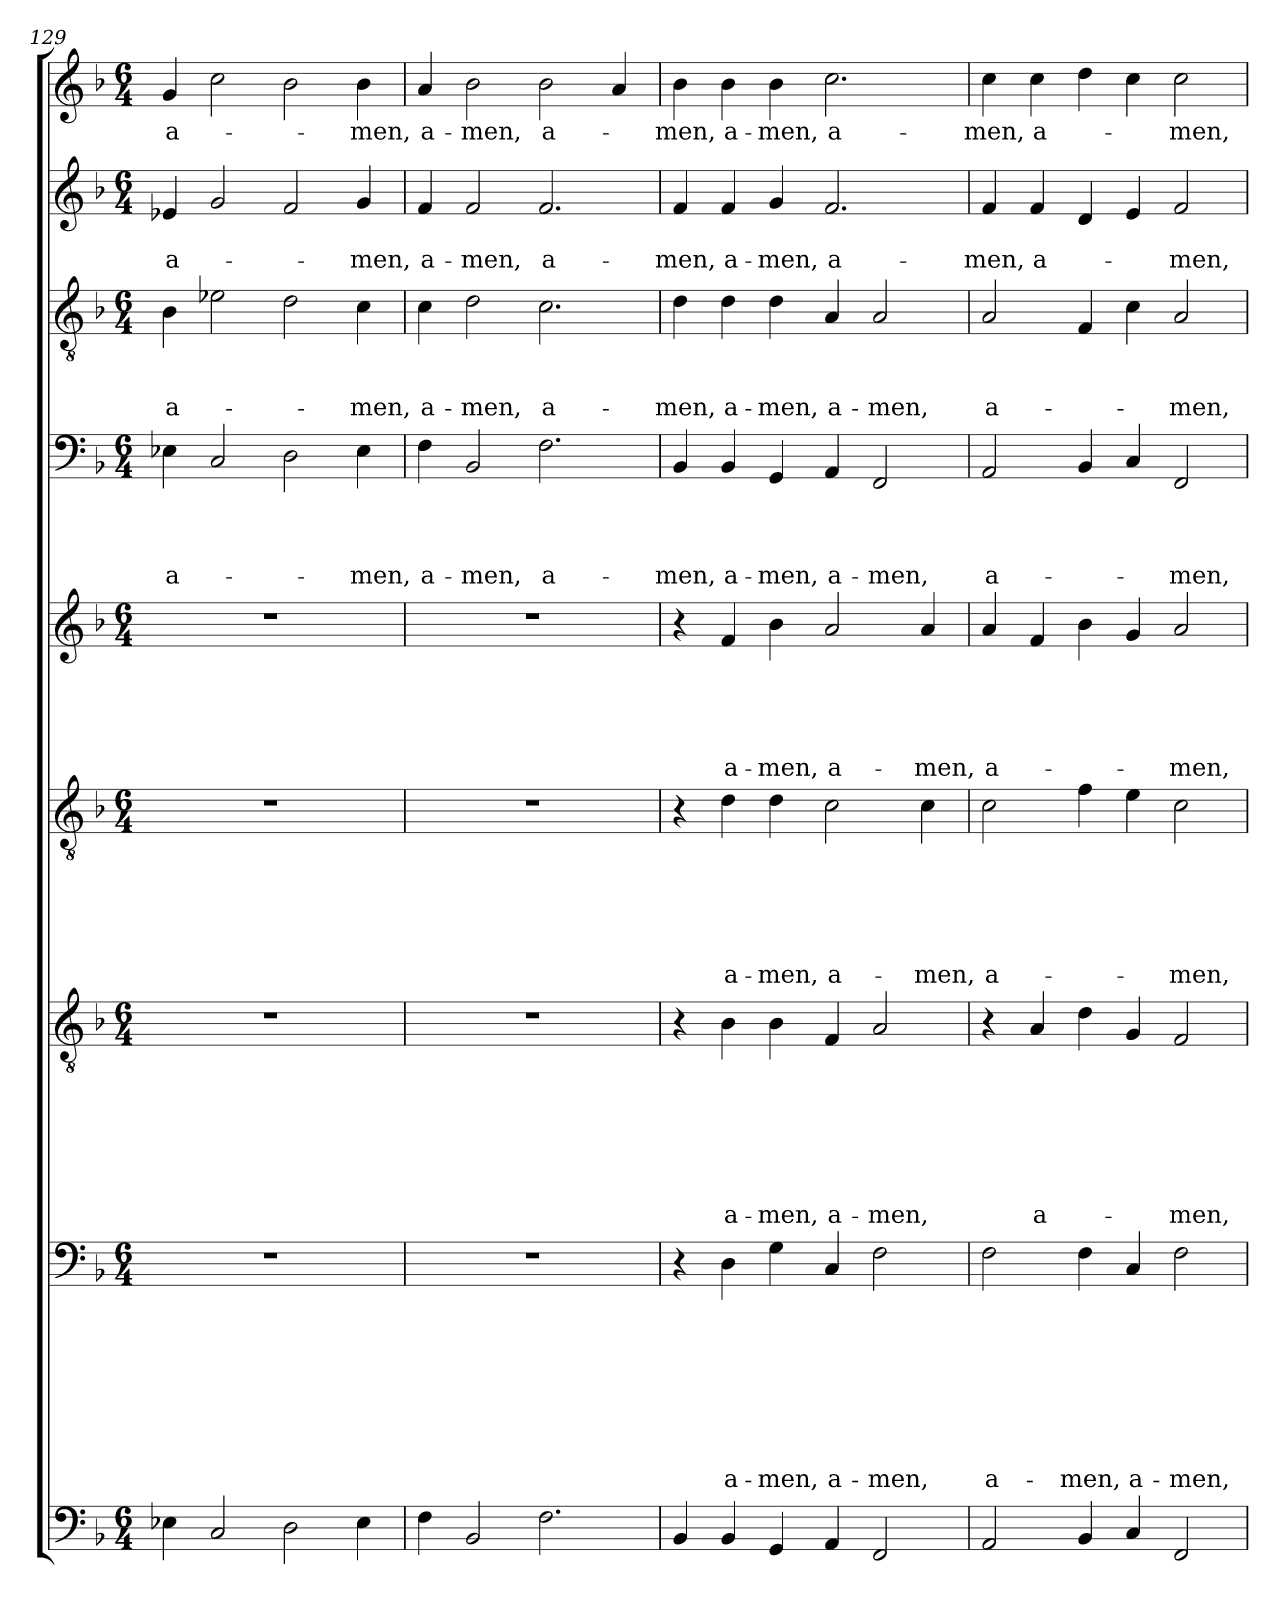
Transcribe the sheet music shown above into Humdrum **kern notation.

**kern	**kern	**text	**text	**text	**text	**text	**text	**text	**text	**kern	**text	**text	**text	**text	**text	**text	**text	**kern	**text	**text	**text	**text	**text	**text	**kern	**text	**text	**text	**text	**text	**kern	**text	**text	**text	**text	**kern	**text	**text	**text	**kern	**text	**text	**kern	**text
*part9	*part8	*part8	*part8	*part8	*part8	*part8	*part8	*part8	*part8	*part7	*part7	*part7	*part7	*part7	*part7	*part7	*part7	*part6	*part6	*part6	*part6	*part6	*part6	*part6	*part5	*part5	*part5	*part5	*part5	*part5	*part4	*part4	*part4	*part4	*part4	*part3	*part3	*part3	*part3	*part2	*part2	*part2	*part1	*part1
*staff9	*staff8	*staff8	*staff8	*staff8	*staff8	*staff8	*staff8	*staff8	*staff8	*staff7	*staff7	*staff7	*staff7	*staff7	*staff7	*staff7	*staff7	*staff6	*staff6	*staff6	*staff6	*staff6	*staff6	*staff6	*staff5	*staff5	*staff5	*staff5	*staff5	*staff5	*staff4	*staff4	*staff4	*staff4	*staff4	*staff3	*staff3	*staff3	*staff3	*staff2	*staff2	*staff2	*staff1	*staff1
*clefF4	*clefF4	*	*	*	*	*	*	*	*	*clefGv2	*	*	*	*	*	*	*	*clefGv2	*	*	*	*	*	*	*clefG2	*	*	*	*	*	*clefF4	*	*	*	*	*clefGv2	*	*	*	*clefG2	*	*	*clefG2	*
*k[b-]	*k[b-]	*	*	*	*	*	*	*	*	*k[b-]	*	*	*	*	*	*	*	*k[b-]	*	*	*	*	*	*	*k[b-]	*	*	*	*	*	*k[b-]	*	*	*	*	*k[b-]	*	*	*	*k[b-]	*	*	*k[b-]	*
*F:	*F:	*	*	*	*	*	*	*	*	*F:	*	*	*	*	*	*	*	*F:	*	*	*	*	*	*	*F:	*	*	*	*	*	*F:	*	*	*	*	*F:	*	*	*	*F:	*	*	*F:	*
*M6/4	*M6/4	*	*	*	*	*	*	*	*	*M6/4	*	*	*	*	*	*	*	*M6/4	*	*	*	*	*	*	*M6/4	*	*	*	*	*	*M6/4	*	*	*	*	*M6/4	*	*	*	*M6/4	*	*	*M6/4	*
=129	=129	=129	=129	=129	=129	=129	=129	=129	=129	=129	=129	=129	=129	=129	=129	=129	=129	=129	=129	=129	=129	=129	=129	=129	=129	=129	=129	=129	=129	=129	=129	=129	=129	=129	=129	=129	=129	=129	=129	=129	=129	=129	=129	=129
!	!	!	!	!	!	!	!	!	!	!	!	!	!	!	!	!	!	!	!	!	!	!	!	!	!	!	!	!	!	!	!	!	!	!	!LO:LY:b	!	!	!	!LO:LY:b	!	!	!LO:LY:b	!	!LO:LY:b
4E-X\	1.r	.	.	.	.	.	.	.	.	1.r	.	.	.	.	.	.	.	1.r	.	.	.	.	.	.	1.r	.	.	.	.	.	4E-X\	.	.	.	a-	4B-\	.	.	a-	4e-X/	.	a-	4g/	a-
2C/	.	.	.	.	.	.	.	.	.	.	.	.	.	.	.	.	.	.	.	.	.	.	.	.	.	.	.	.	.	.	2C/	.	.	.	.	2e-X\	.	.	.	2g/	.	.	2cc\	.
2D\	.	.	.	.	.	.	.	.	.	.	.	.	.	.	.	.	.	.	.	.	.	.	.	.	.	.	.	.	.	.	2D\	.	.	.	.	2d\	.	.	.	2f/	.	.	2b-\	.
!	!	!	!	!	!	!	!	!	!	!	!	!	!	!	!	!	!	!	!	!	!	!	!	!	!	!	!	!	!	!	!	!	!	!	!LO:LY:b	!	!	!	!LO:LY:b	!	!	!LO:LY:b	!	!LO:LY:b
4E-\	.	.	.	.	.	.	.	.	.	.	.	.	.	.	.	.	.	.	.	.	.	.	.	.	.	.	.	.	.	.	4E-\	.	.	.	-men,	4c\	.	.	-men,	4g/	.	-men,	4b-\	-men,
!!LO:PB:g=z
=130	=130	=130	=130	=130	=130	=130	=130	=130	=130	=130	=130	=130	=130	=130	=130	=130	=130	=130	=130	=130	=130	=130	=130	=130	=130	=130	=130	=130	=130	=130	=130	=130	=130	=130	=130	=130	=130	=130	=130	=130	=130	=130	=130	=130
!	!	!	!	!	!	!	!	!	!	!	!	!	!	!	!	!	!	!	!	!	!	!	!	!	!	!	!	!	!	!	!	!	!	!	!LO:LY:b	!	!	!	!LO:LY:b	!	!	!LO:LY:b	!	!LO:LY:b
4F\	1.r	.	.	.	.	.	.	.	.	1.r	.	.	.	.	.	.	.	1.r	.	.	.	.	.	.	1.r	.	.	.	.	.	4F\	.	.	.	a-	4c\	.	.	a-	4f/	.	a-	4a/	a-
!	!	!	!	!	!	!	!	!	!	!	!	!	!	!	!	!	!	!	!	!	!	!	!	!	!	!	!	!	!	!	!	!	!	!	!LO:LY:b	!	!	!	!LO:LY:b	!	!	!LO:LY:b	!	!LO:LY:b
2BB-/	.	.	.	.	.	.	.	.	.	.	.	.	.	.	.	.	.	.	.	.	.	.	.	.	.	.	.	.	.	.	2BB-/	.	.	.	-men,	2d\	.	.	-men,	2f/	.	-men,	2b-\	-men,
!	!	!	!	!	!	!	!	!	!	!	!	!	!	!	!	!	!	!	!	!	!	!	!	!	!	!	!	!	!	!	!	!	!	!	!LO:LY:b	!	!	!	!LO:LY:b	!	!	!LO:LY:b	!	!LO:LY:b
2.F\	.	.	.	.	.	.	.	.	.	.	.	.	.	.	.	.	.	.	.	.	.	.	.	.	.	.	.	.	.	.	2.F\	.	.	.	a-	2.c\	.	.	a-	2.f/	.	a-	2b-\	a-
.	.	.	.	.	.	.	.	.	.	.	.	.	.	.	.	.	.	.	.	.	.	.	.	.	.	.	.	.	.	.	.	.	.	.	.	.	.	.	.	.	.	.	4a/	.
=131	=131	=131	=131	=131	=131	=131	=131	=131	=131	=131	=131	=131	=131	=131	=131	=131	=131	=131	=131	=131	=131	=131	=131	=131	=131	=131	=131	=131	=131	=131	=131	=131	=131	=131	=131	=131	=131	=131	=131	=131	=131	=131	=131	=131
!	!	!	!	!	!	!	!	!	!	!	!	!	!	!	!	!	!	!	!	!	!	!	!	!	!	!	!	!	!	!	!	!	!	!	!LO:LY:b	!	!	!	!LO:LY:b	!	!	!LO:LY:b	!	!LO:LY:b
4BB-/	4r	.	.	.	.	.	.	.	.	4r	.	.	.	.	.	.	.	4r	.	.	.	.	.	.	4r	.	.	.	.	.	4BB-/	.	.	.	-men,	4d\	.	.	-men,	4f/	.	-men,	4b-\	-men,
!	!	!	!	!	!	!	!	!	!LO:LY:b	!	!	!	!	!	!	!	!LO:LY:b	!	!	!	!	!	!	!LO:LY:b	!	!	!	!	!	!LO:LY:b	!	!	!	!	!LO:LY:b	!	!	!	!LO:LY:b	!	!	!LO:LY:b	!	!LO:LY:b
4BB-/	4D\	.	.	.	.	.	.	.	a-	4B-\	.	.	.	.	.	.	a-	4d\	.	.	.	.	.	a-	4f/	.	.	.	.	a-	4BB-/	.	.	.	a-	4d\	.	.	a-	4f/	.	a-	4b-\	a-
!	!	!	!	!	!	!	!	!	!LO:LY:b	!	!	!	!	!	!	!	!LO:LY:b	!	!	!	!	!	!	!LO:LY:b	!	!	!	!	!	!LO:LY:b	!	!	!	!	!LO:LY:b	!	!	!	!LO:LY:b	!	!	!LO:LY:b	!	!LO:LY:b
4GG/	4G\	.	.	.	.	.	.	.	-men,	4B-\	.	.	.	.	.	.	-men,	4d\	.	.	.	.	.	-men,	4b-\	.	.	.	.	-men,	4GG/	.	.	.	-men,	4d\	.	.	-men,	4g/	.	-men,	4b-\	-men,
!	!	!	!	!	!	!	!	!	!LO:LY:b	!	!	!	!	!	!	!	!LO:LY:b	!	!	!	!	!	!	!LO:LY:b	!	!	!	!	!	!LO:LY:b	!	!	!	!	!LO:LY:b	!	!	!	!LO:LY:b	!	!	!LO:LY:b	!	!LO:LY:b
4AA/	4C/	.	.	.	.	.	.	.	a-	4F/	.	.	.	.	.	.	a-	2c\	.	.	.	.	.	a-	2a/	.	.	.	.	a-	4AA/	.	.	.	a-	4A/	.	.	a-	2.f/	.	a-	2.cc\	a-
!	!	!	!	!	!	!	!	!	!LO:LY:b	!	!	!	!	!	!	!	!LO:LY:b	!	!	!	!	!	!	!	!	!	!	!	!	!	!	!	!	!	!LO:LY:b	!	!	!	!LO:LY:b	!	!	!	!	!
2FF/	2F\	.	.	.	.	.	.	.	-men,	2A/	.	.	.	.	.	.	-men,	.	.	.	.	.	.	.	.	.	.	.	.	.	2FF/	.	.	.	-men,	2A/	.	.	-men,	.	.	.	.	.
!	!	!	!	!	!	!	!	!	!	!	!	!	!	!	!	!	!	!	!	!	!	!	!	!LO:LY:b	!	!	!	!	!	!LO:LY:b	!	!	!	!	!	!	!	!	!	!	!	!	!	!
.	.	.	.	.	.	.	.	.	.	.	.	.	.	.	.	.	.	4c\	.	.	.	.	.	-men,	4a/	.	.	.	.	-men,	.	.	.	.	.	.	.	.	.	.	.	.	.	.
=132	=132	=132	=132	=132	=132	=132	=132	=132	=132	=132	=132	=132	=132	=132	=132	=132	=132	=132	=132	=132	=132	=132	=132	=132	=132	=132	=132	=132	=132	=132	=132	=132	=132	=132	=132	=132	=132	=132	=132	=132	=132	=132	=132	=132
!	!	!	!	!	!	!	!	!	!LO:LY:b	!	!	!	!	!	!	!	!	!	!	!	!	!	!	!LO:LY:b	!	!	!	!	!	!LO:LY:b	!	!	!	!	!LO:LY:b	!	!	!	!LO:LY:b	!	!	!LO:LY:b	!	!LO:LY:b
2AA/	2F\	.	.	.	.	.	.	.	a-	4r	.	.	.	.	.	.	.	2c\	.	.	.	.	.	a-	4a/	.	.	.	.	a-	2AA/	.	.	.	a-	2A/	.	.	a-	4f/	.	-men,	4cc\	-men,
!	!	!	!	!	!	!	!	!	!	!	!	!	!	!	!	!	!LO:LY:b	!	!	!	!	!	!	!	!	!	!	!	!	!	!	!	!	!	!	!	!	!	!	!	!	!LO:LY:b	!	!LO:LY:b
.	.	.	.	.	.	.	.	.	.	4A/	.	.	.	.	.	.	a-	.	.	.	.	.	.	.	4f/	.	.	.	.	.	.	.	.	.	.	.	.	.	.	4f/	.	a-	4cc\	a-
!	!	!	!	!	!	!	!	!	!LO:LY:b	!	!	!	!	!	!	!	!	!	!	!	!	!	!	!	!	!	!	!	!	!	!	!	!	!	!	!	!	!	!	!	!	!	!	!
4BB-/	4F\	.	.	.	.	.	.	.	-men,	4d\	.	.	.	.	.	.	.	4f\	.	.	.	.	.	.	4b-\	.	.	.	.	.	4BB-/	.	.	.	.	4F/	.	.	.	4d/	.	.	4dd\	.
!	!	!	!	!	!	!	!	!	!LO:LY:b	!	!	!	!	!	!	!	!	!	!	!	!	!	!	!	!	!	!	!	!	!	!	!	!	!	!	!	!	!	!	!	!	!	!	!
4C/	4C/	.	.	.	.	.	.	.	a-	4G/	.	.	.	.	.	.	.	4e\	.	.	.	.	.	.	4g/	.	.	.	.	.	4C/	.	.	.	.	4c\	.	.	.	4e/	.	.	4cc\	.
!	!	!	!	!	!	!	!	!	!LO:LY:b	!	!	!	!	!	!	!	!LO:LY:b	!	!	!	!	!	!	!LO:LY:b	!	!	!	!	!	!LO:LY:b	!	!	!	!	!LO:LY:b	!	!	!	!LO:LY:b	!	!	!LO:LY:b	!	!LO:LY:b
2FF/	2F\	.	.	.	.	.	.	.	-men,	2F/	.	.	.	.	.	.	-men,	2c\	.	.	.	.	.	-men,	2a/	.	.	.	.	-men,	2FF/	.	.	.	-men,	2A/	.	.	-men,	2f/	.	-men,	2cc\	-men,
=	=	=	=	=	=	=	=	=	=	=	=	=	=	=	=	=	=	=	=	=	=	=	=	=	=	=	=	=	=	=	=	=	=	=	=	=	=	=	=	=	=	=	=	=
*-	*-	*-	*-	*-	*-	*-	*-	*-	*-	*-	*-	*-	*-	*-	*-	*-	*-	*-	*-	*-	*-	*-	*-	*-	*-	*-	*-	*-	*-	*-	*-	*-	*-	*-	*-	*-	*-	*-	*-	*-	*-	*-	*-	*-
